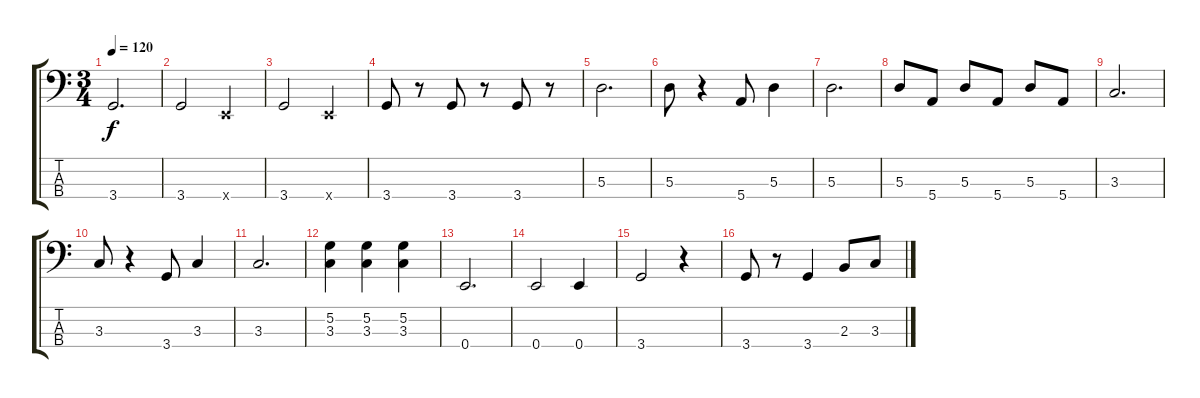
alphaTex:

\track "" {instrument electricbassfinger}
\staff {score tabs}
\tuning (G2 D2 A1 E1) {hide}
\ts (3 4)
\tempo 120
\clef f4
\ks c
3.4.2{d dy f} |
3.4.2 0.4{x}.4 |
3.4.2 0.4{x}.4 |
3.4.8 r.8 3.4.8 r.8 3.4.8 r.8 |
5.3.2{d} |
5.3.8 r.4 5.4.8 5.3.4 |
5.3.2{d} |
5.3.8 5.4.8 5.3.8 5.4.8 5.3.8 5.4.8 |
3.3.2{d} |
3.3.8 r.4 3.4.8 3.3.4 |
3.3.2{d} |
(5.2 3.3).4 (5.2 3.3).4 (5.2 3.3).4 |
0.4.2{d} |
0.4.2 0.4.4 |
3.4.2 r.4 |
3.4.8 r.8 3.4.4 2.3.8 3.3.8
